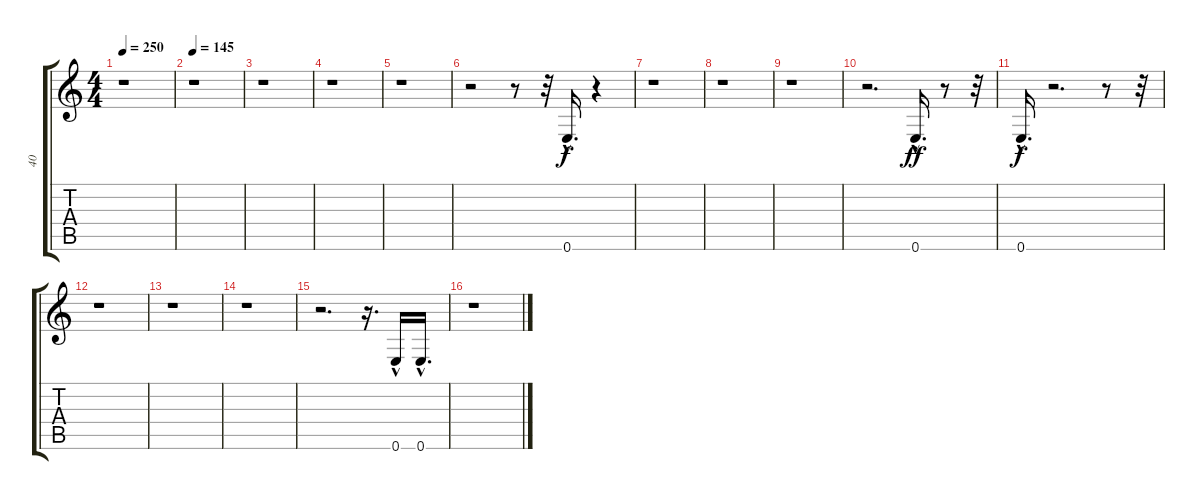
\track ("40" "40") {instrument acousticguitarnylon}
\staff {score tabs}
\tuning (E4 B3 G3 D3 A2 E2) {hide}
\ts (4 4)
\tempo 250
\clef g2
\ks c
r.1{dy f instrument acousticguitarnylon} |
\tempo 145
r.1 |
r.1 |
r.1 |
r.1 |
r.2 r.8 r.32 0.6{hac}.16{d} r.4 |
r.1 |
r.1 |
r.1 |
r.2{d} 0.6{hac}.16{d dy ff} r.8 r.32 |
0.6{hac}.16{d dy f} r.2{d} r.8 r.32 |
r.1 |
r.1 |
r.1 |
r.2{d} r.16{d} 0.6{hac}.16 0.6{hac}.16{d} |
r.1
